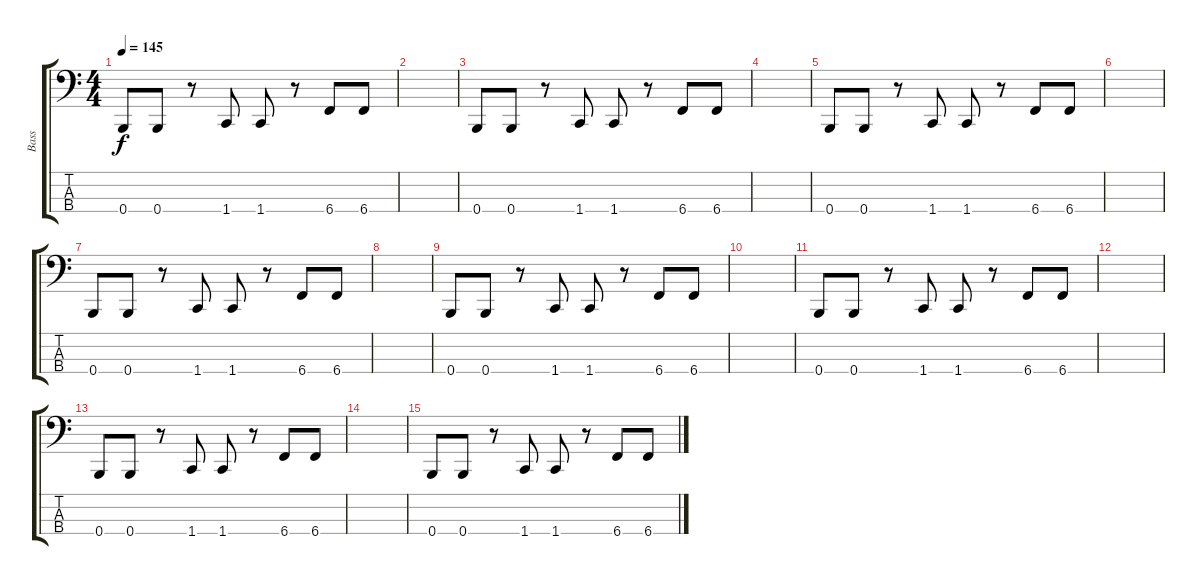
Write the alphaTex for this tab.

\track ("Bass" "Bass") {instrument electricbassfinger}
\staff {score tabs}
\tuning (E2 B1 Gb1 B0) {hide}
\ts (4 4)
\tempo 145
\clef f4
\ks c
0.4.8{dy f} 0.4.8 r.8 1.4.8 1.4.8 r.8 6.4.8 6.4.8 |
|
0.4.8 0.4.8 r.8 1.4.8 1.4.8 r.8 6.4.8 6.4.8 |
|
0.4.8 0.4.8 r.8 1.4.8 1.4.8 r.8 6.4.8 6.4.8 |
|
0.4.8 0.4.8 r.8 1.4.8 1.4.8 r.8 6.4.8 6.4.8 |
|
0.4.8 0.4.8 r.8 1.4.8 1.4.8 r.8 6.4.8 6.4.8 |
|
0.4.8 0.4.8 r.8 1.4.8 1.4.8 r.8 6.4.8 6.4.8 |
|
0.4.8 0.4.8 r.8 1.4.8 1.4.8 r.8 6.4.8 6.4.8 |
|
0.4.8 0.4.8 r.8 1.4.8 1.4.8 r.8 6.4.8 6.4.8
